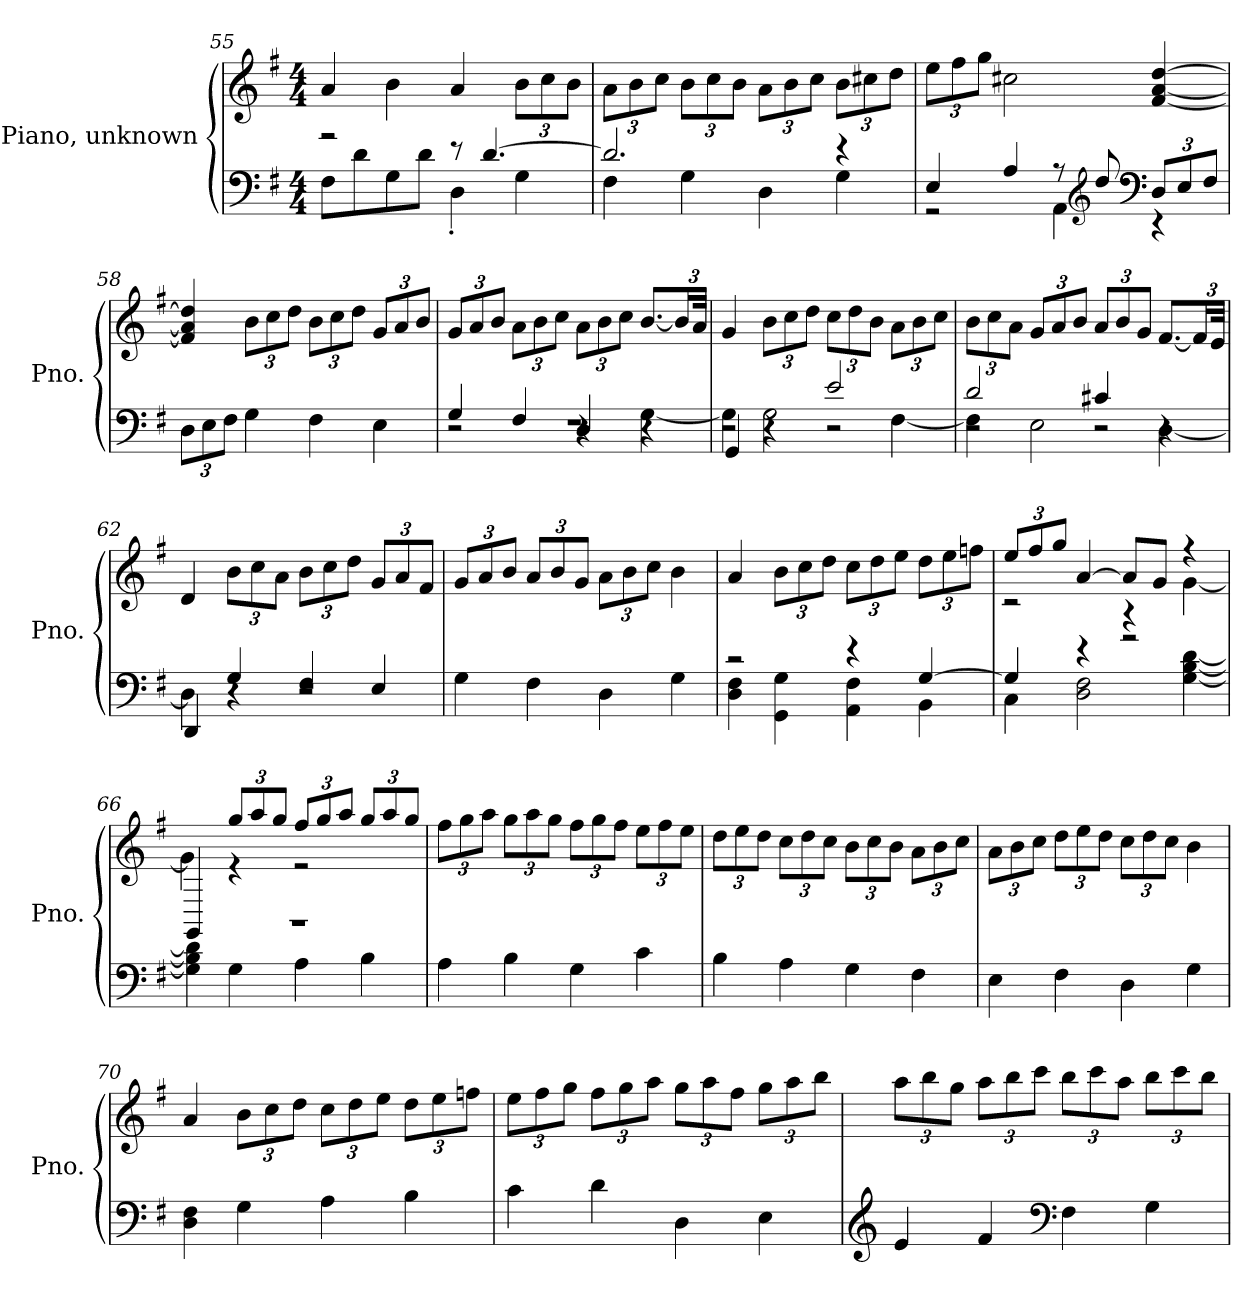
**kern	**kern
*part1	*part1
*staff2	*staff1
*I"Piano, unknown	*
*I'Pno.	*
*clefF4	*clefG2
*k[f#]	*k[f#]
*M4/4	*M4/4
=55	=55
*^	*
2r	8F#\L	4a/
.	8d\	.
.	8G\	4b\
.	8d\J	.
8r	4D'\	4a/
[4.d/	.	.
*	*	*Xbrackettup
.	4G\	12b\L
.	.	12cc\
.	.	12b\J
!!LO:LB:g=z
=56	=56	=56
2.d/]	4F#\	12a\L
.	.	12b\
.	.	12cc\J
.	4G\	12b\L
.	.	12cc\
.	.	12b\J
.	4D\	12a\L
.	.	12b\
.	.	12cc\J
4r	4G\	12b\L
.	.	12cc#X\
.	.	12dd\J
=57	=57	=57
4E/	2r	12ee\L
.	.	12ff#\
.	.	12gg\J
4A/	.	2cc#X\
8r	4AA\	.
*clefG2	*	*
8dd/	.	.
*clefF4	*	*
*Xbrackettup	*	*
12D/L	4r	[4f#/ [4a/ [4dd/
12E/	.	.
12F#/J	.	.
*v	*v	*
=58	=58
12D\L	4f#/] 4a/] 4dd/]
12E\	.
12F#\J	.
4G\	12b\L
.	12cc\
.	12dd\J
4F#\	12b\L
.	12cc\
.	12dd\J
4E\	12g/L
.	12a/
.	12b/J
!!LO:LB:g=z
=59	=59
*^	*
*	*^	*
1r	2r	4G/	12g/L
.	.	.	12a/
.	.	.	12b/J
.	.	4F#/	12a\L
.	.	.	12b\
.	.	.	12cc\J
.	4r	4D/	12a\L
.	.	.	12b\
.	.	.	12cc\J
.	[4G\	4r	[8.b/L
.	.	.	24b/L]
.	.	.	48a/JJk
=60	=60	=60	=60
2r	4G\]	4GG/	4g/
.	2G\	4r	12b\L
.	.	.	12cc\
.	.	.	12dd\J
2e/	.	2r	12cc\L
.	.	.	12dd\
.	.	.	12b\J
.	[4F#\	.	12a\L
.	.	.	12b\
.	.	.	12cc\J
=61	=61	=61	=61
2d/	4F#\]	2r	12b\L
.	.	.	12cc\
.	.	.	12a\J
.	2E\	.	12g/L
.	.	.	12a/
.	.	.	12b/J
2r	.	4c#X/	12a/L
.	.	.	12b/
.	.	.	12g/J
.	[4D\	4r	[8.f#/L
.	.	.	24f#/L]
.	.	.	48e/JJk
!!LO:LB:g=z
=62	=62	=62	=62
1r	4D\]	4DD/	4d/
.	4r	4G/	12b\L
.	.	.	12cc\
.	.	.	12a\J
.	2r	4F#/	12b\L
.	.	.	12cc\
.	.	.	12dd\J
.	.	4E/	12g/L
.	.	.	12a/
.	.	.	12f#/J
*v	*v	*v	*
=63	=63
4G\	12g/L
.	12a/
.	12b/J
4F#\	12a/L
.	12b/
.	12g/J
4D\	12a\L
.	12b\
.	12cc\J
4G\	4b\
=64	=64
*^	*
2r	4D\ 4F#\	4a/
.	4GG\ 4G\	12b\L
.	.	12cc\
.	.	12dd\J
4r	4AA\ 4F#\	12cc\L
.	.	12dd\
.	.	12ee\J
[4G/	4BB\	12dd\L
.	.	12ee\
.	.	12ffn\J
=65	=65	=65
*	*	*^
4G/]	4C\	12ee/L	2r
.	.	12ff#/	.
.	.	12gg/J	.
4r	2D\ 2F#\	[4a/	.
2r	.	8a/L]	4r
.	.	8g/J	.
.	[4G\ [4B\ [4d\	4r	[4g\
!!LO:LB:g=z	!!
=66	=66	=66	=66
1r	4G\] 4B\] 4d\]	4GG/	4g\]
.	4G\	12gg/L	4r
.	.	12aa/	.
.	.	12gg/J	.
.	4A\	12ff#/L	2r
.	.	12gg/	.
.	.	12aa/J	.
.	4B\	12gg/L	.
.	.	12aa/	.
.	.	12gg/J	.
*v	*v	*	*
*	*v	*v
=67	=67
4A\	12ff#\L
.	12gg\
.	12aa\J
4B\	12gg\L
.	12aa\
.	12gg\J
4G\	12ff#\L
.	12gg\
.	12ff#\J
4c\	12ee\L
.	12ff#\
.	12ee\J
=68	=68
4B\	12dd\L
.	12ee\
.	12dd\J
4A\	12cc\L
.	12dd\
.	12cc\J
4G\	12b\L
.	12cc\
.	12b\J
4F#\	12a\L
.	12b\
.	12cc\J
!!LO:LB:g=z
=69	=69
4E\	12a\L
.	12b\
.	12cc\J
4F#\	12dd\L
.	12ee\
.	12dd\J
4D\	12cc\L
.	12dd\
.	12cc\J
4G\	4b\
=70	=70
4D\ 4F#\	4a/
4G\	12b\L
.	12cc\
.	12dd\J
4A\	12cc\L
.	12dd\
.	12ee\J
4B\	12dd\L
.	12ee\
.	12ffn\J
=71	=71
4c\	12ee\L
.	12ff#\
.	12gg\J
4d\	12ff#\L
.	12gg\
.	12aa\J
4D\	12gg\L
.	12aa\
.	12ff#\J
4E\	12gg\L
.	12aa\
.	12bb\J
!!LO:PB:g=z
=72	=72
*clefG2	*
4e/	12aa\L
.	12bb\
.	12gg\J
4f#/	12aa\L
.	12bb\
.	12ccc\J
*clefF4	*
4F#\	12bb\L
.	12ccc\
.	12aa\J
4G\	12bb\L
.	12ccc\
.	12bb\J
=	=
*-	*-
